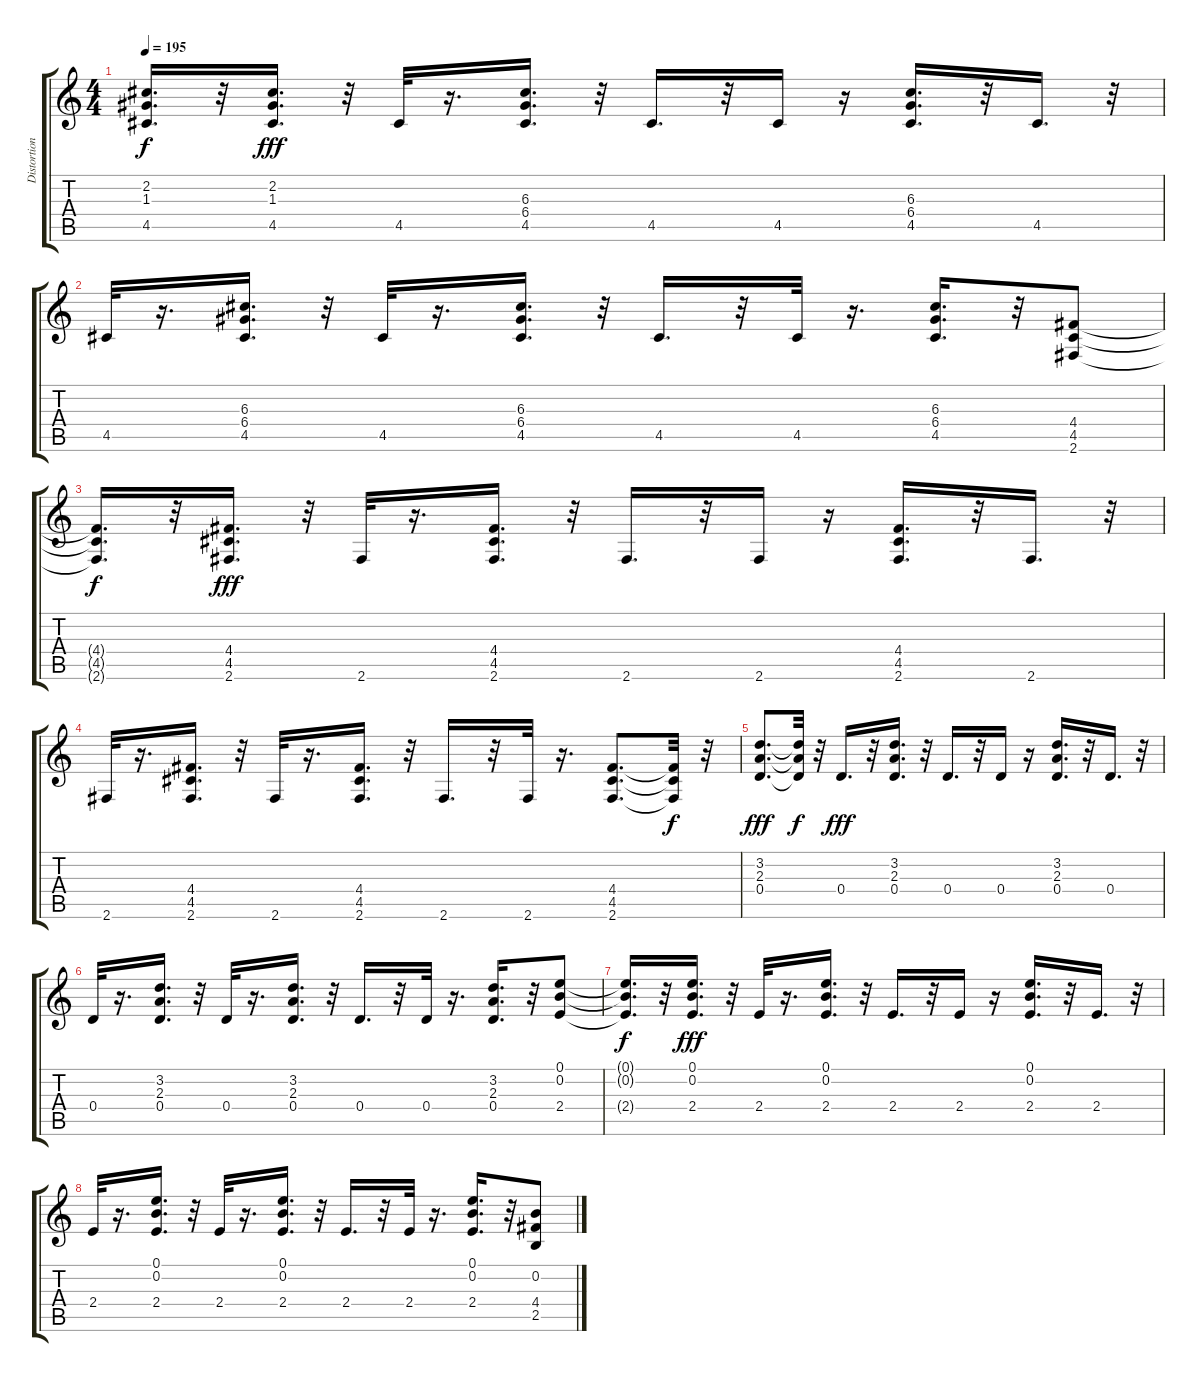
\track ("Distortion" "Distortion") {instrument distortionguitar}
\staff {score tabs}
\tuning (E4 B3 G3 D3 A2 E2) {hide}
\ts (4 4)
\tempo 195
\clef g2
\ks c
(2.2{t} 1.3{t} 4.5{t}).16{d dy f} r.32 (2.2 1.3 4.5).16{d dy fff} r.32 4.5.32 r.16{d} (6.3 6.4 4.5).16{d} r.32 4.5.16{d} r.32 4.5.16 r.16 (6.3 6.4 4.5).16{d} r.32 4.5.16{d} r.32 |
4.5.32 r.16{d} (6.3 6.4 4.5).16{d} r.32 4.5.32 r.16{d} (6.3 6.4 4.5).16{d} r.32 4.5.16{d} r.32 4.5.32 r.16{d} (6.3 6.4 4.5).16{d} r.32 (4.4 4.5 2.6).8 |
(4.4{t} 4.5{t} 2.6{t}).16{d dy f} r.32 (4.4 4.5 2.6).16{d dy fff} r.32 2.6.32 r.16{d} (4.4 4.5 2.6).16{d} r.32 2.6.16{d} r.32 2.6.16 r.16 (4.4 4.5 2.6).16{d} r.32 2.6.16{d} r.32 |
2.6.32 r.16{d} (4.4 4.5 2.6).16{d} r.32 2.6.32 r.16{d} (4.4 4.5 2.6).16{d} r.32 2.6.16{d} r.32 2.6.32 r.16{d} (4.4 4.5 2.6).8{d} (4.4{t} 4.5{t} 2.6{t}).32{dy f} r.32 |
(3.2 2.3 0.4).8{d dy fff} (3.2{t} 2.3{t} 0.4{t}).32{dy f} r.32 0.4.16{d dy fff} r.32 (3.2 2.3 0.4).16{d} r.32 0.4.16{d} r.32 0.4.16 r.16 (3.2 2.3 0.4).16{d} r.32 0.4.16{d} r.32 |
0.4.32 r.16{d} (3.2 2.3 0.4).16{d} r.32 0.4.32 r.16{d} (3.2 2.3 0.4).16{d} r.32 0.4.16{d} r.32 0.4.32 r.16{d} (3.2 2.3 0.4).16{d} r.32 (0.1 0.2 2.4).8 |
(0.1{t} 0.2{t} 2.4{t}).16{d dy f} r.32 (0.1 0.2 2.4).16{d dy fff} r.32 2.4.32 r.16{d} (0.1 0.2 2.4).16{d} r.32 2.4.16{d} r.32 2.4.16 r.16 (0.1 0.2 2.4).16{d} r.32 2.4.16{d} r.32 |
2.4.32 r.16{d} (0.1 0.2 2.4).16{d} r.32 2.4.32 r.16{d} (0.1 0.2 2.4).16{d} r.32 2.4.16{d} r.32 2.4.32 r.16{d} (0.1 0.2 2.4).16{d} r.32 (0.2 4.4 2.5).8
